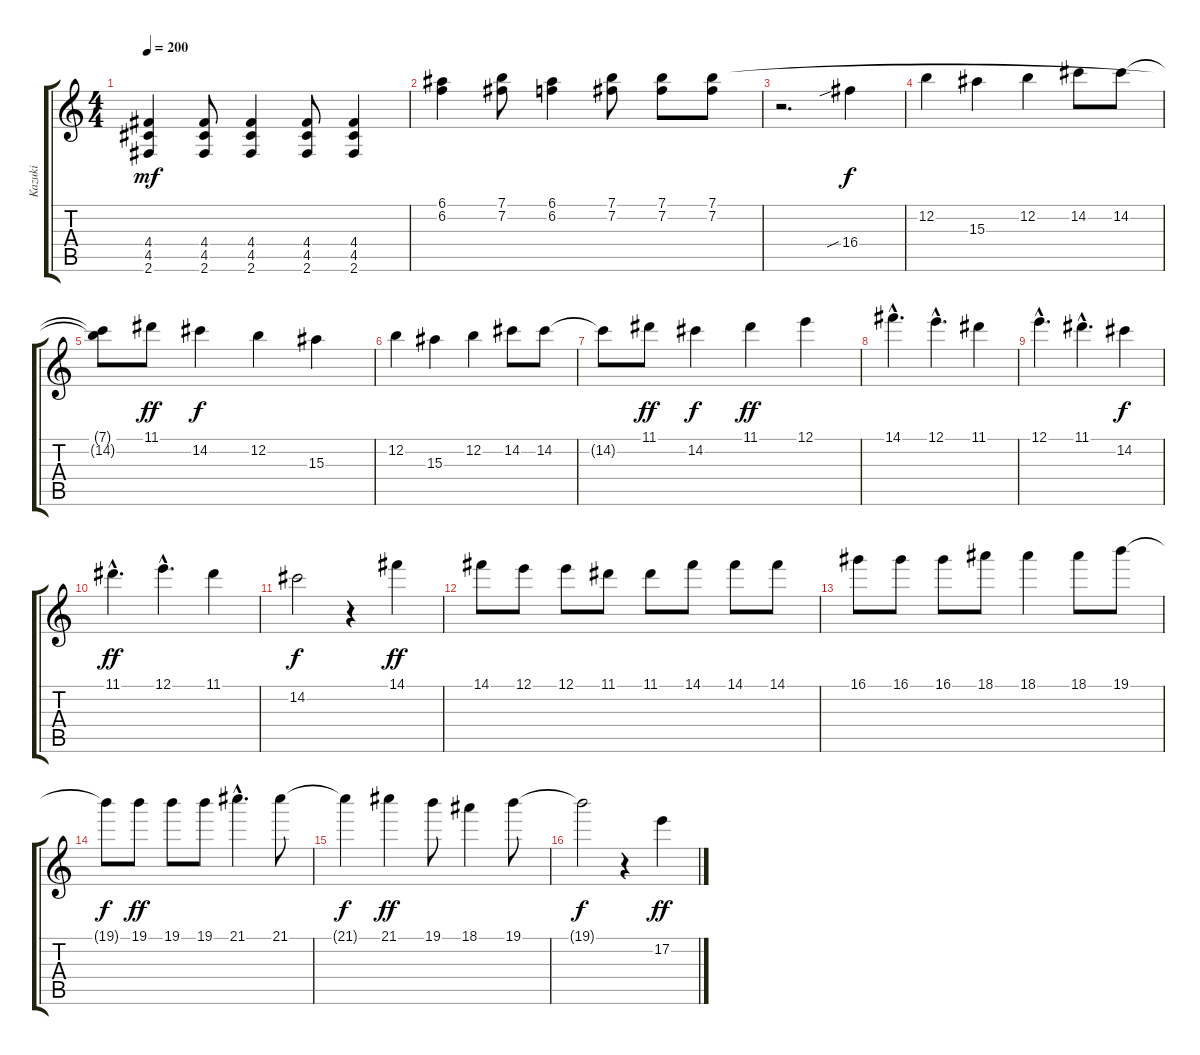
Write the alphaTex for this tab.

\track ("Kazuki" "Kazuki") {instrument distortionguitar}
\staff {score tabs}
\tuning (E4 B3 G3 D3 A2 E2) {hide}
\ts (4 4)
\tempo 200
\clef g2
\ks c
(4.4 4.5 2.6).4{dy mf} (4.4 4.5 2.6).8 (4.4 4.5 2.6).4 (4.4 4.5 2.6).8 (4.4 4.5 2.6).4 |
(6.1 6.2).4 (7.1 7.2).8 (6.1 6.2).4 (7.1 7.2).8 (7.1 7.2).8 (7.1 7.2).8 |
r.2{d} 16.4{sib}.4{dy f} |
12.2.4 15.3.4 12.2.4 14.2.8 14.2.8 |
(7.1{t} 14.2{t}).8 11.1.8{dy ff} 14.2.4{dy f} 12.2.4 15.3.4 |
12.2.4 15.3.4 12.2.4 14.2.8 14.2.8 |
14.2{t}.8 11.1.8{dy ff} 14.2.4{dy f} 11.1.4{dy ff} 12.1.4 |
14.1{hac}.4{d} 12.1{hac}.4{d} 11.1.4 |
12.1{hac}.4{d} 11.1{hac}.4{d} 14.2.4{dy f} |
11.1{hac}.4{d dy ff} 12.1{hac}.4{d} 11.1.4 |
14.2.2{dy f} r.4 14.1.4{dy ff} |
14.1.8 12.1.8 12.1.8 11.1.8 11.1.8 14.1.8 14.1.8 14.1.8 |
16.1.8 16.1.8 16.1.8 18.1.8 18.1.4 18.1.8 19.1.8 |
19.1{t}.8{dy f} 19.1.8{dy ff} 19.1.8 19.1.8 21.1{hac}.4{d} 21.1.8 |
21.1{t}.4{dy f} 21.1.4{dy ff} 19.1.8 18.1.4 19.1.8 |
19.1{t}.2{dy f} r.4 17.2.4{dy ff}
